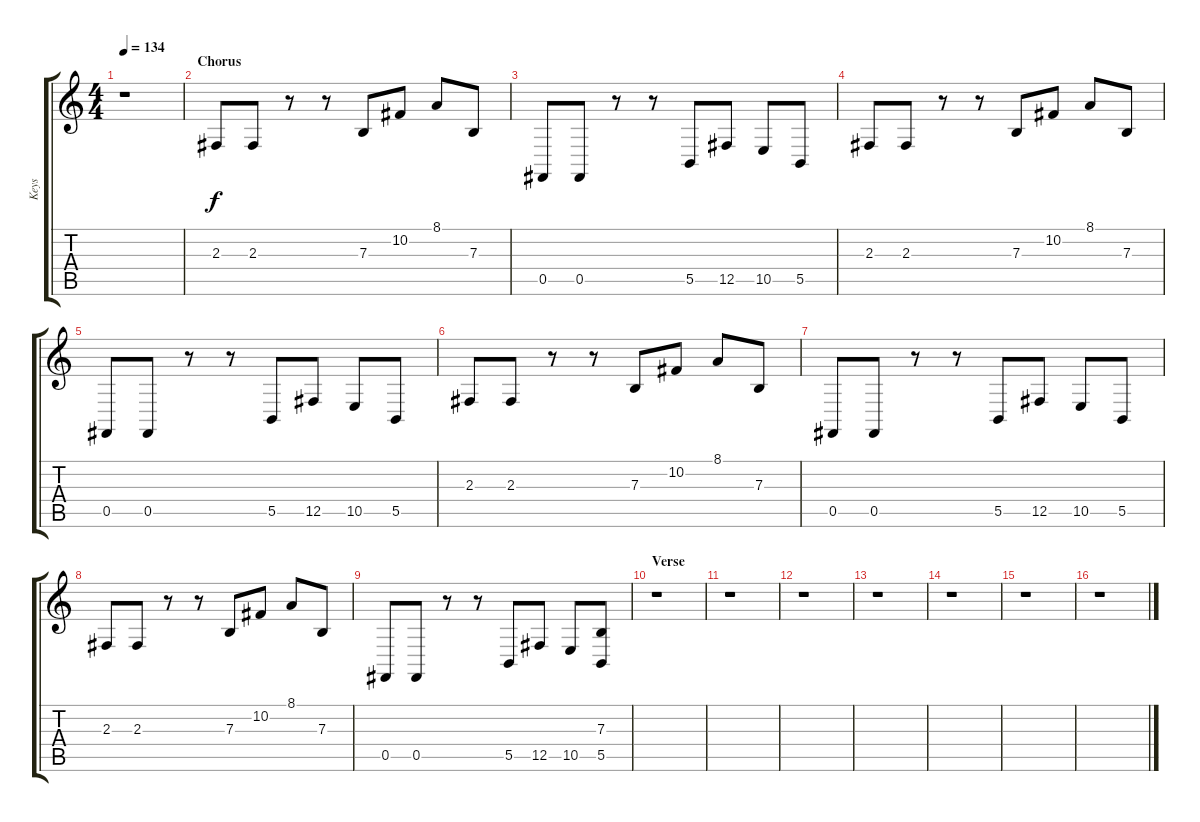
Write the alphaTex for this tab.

\track ("Keys" "Keys") {instrument harpsichord}
\staff {score tabs}
\tuning (Db4 Ab3 E3 B2 Gb2 B1) {hide}
\ts (4 4)
\tempo 134
\clef g2
\ks c
r.1{dy f} |
\section ("" "Chorus")
2.3.8 2.3.8 r.8 r.8 7.3.8 10.2.8 8.1.8 7.3.8 |
0.5.8 0.5.8 r.8 r.8 5.5.8 12.5.8 10.5.8 5.5.8 |
2.3.8 2.3.8 r.8 r.8 7.3.8 10.2.8 8.1.8 7.3.8 |
0.5.8 0.5.8 r.8 r.8 5.5.8 12.5.8 10.5.8 5.5.8 |
2.3.8 2.3.8 r.8 r.8 7.3.8 10.2.8 8.1.8 7.3.8 |
0.5.8 0.5.8 r.8 r.8 5.5.8 12.5.8 10.5.8 5.5.8 |
2.3.8 2.3.8 r.8 r.8 7.3.8 10.2.8 8.1.8 7.3.8 |
0.5.8 0.5.8 r.8 r.8 5.5.8 12.5.8 10.5.8 (7.3 5.5).8 |
\section ("" "Verse")
r.1 |
r.1 |
r.1 |
r.1 |
r.1 |
r.1 |
r.1
